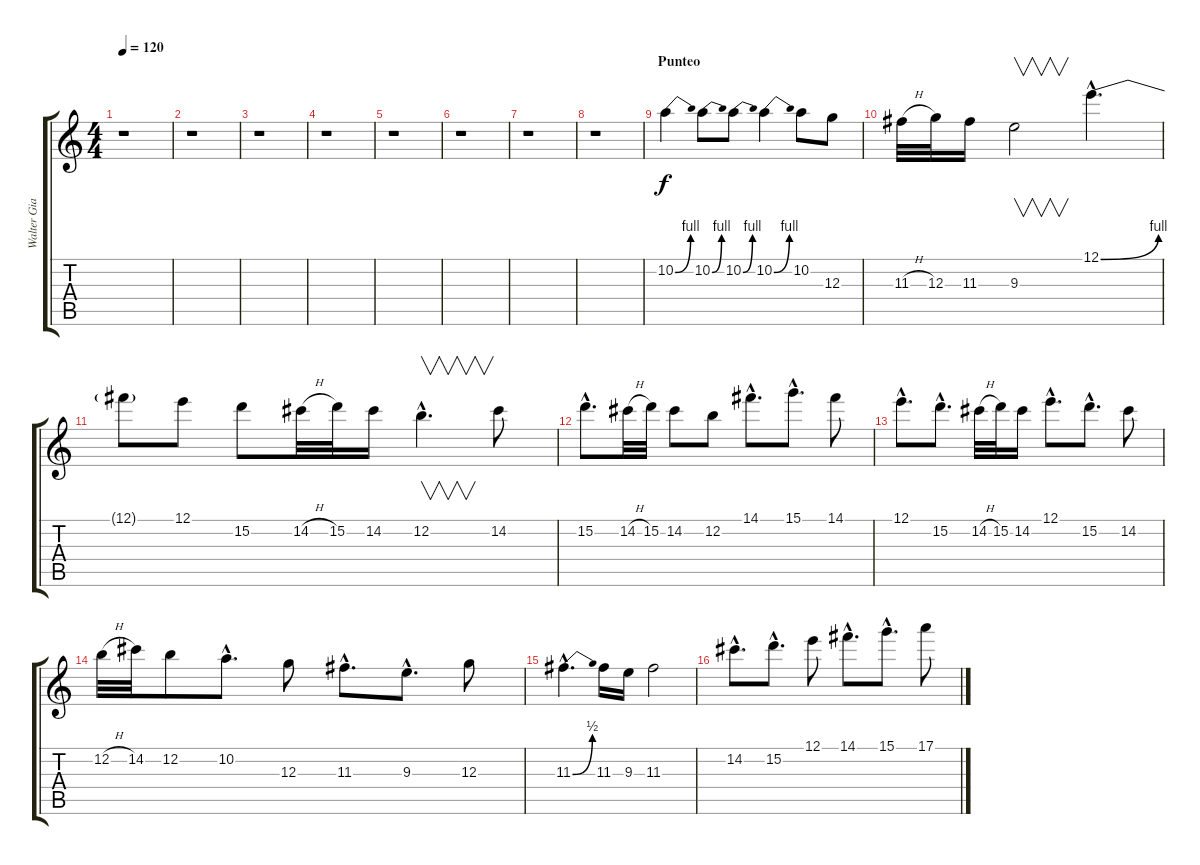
\track ("Walter Giardino" "Walter Gia") {instrument distortionguitar}
\staff {score tabs}
\tuning (E4 B3 G3 D3 A2 E2) {hide}
\ts (4 4)
\tempo 120
\clef g2
\ks c
r.1{dy f} |
r.1 |
r.1 |
r.1 |
r.1 |
r.1 |
r.1 |
r.1 |
\section ("" "Punteo")
10.2{be (bend 0 0 60 4)}.4 10.2{be (bend 0 0 60 4)}.8 10.2{be (bend 0 0 60 4)}.8 10.2{be (bend 0 0 60 4)}.4 10.2.8 12.3.8 |
11.3{h}.32 12.3.32 11.3.16 9.3.2{v} 12.1{be (bend 0 0 60 4) hac}.4{d} |
12.1{t}.8 12.1.8 15.2.8 14.2{h}.32 15.2.32 14.2.16 12.2{hac}.4{v d} 14.2.8 |
15.2{hac}.8{d} 14.2{h}.32 15.2.32 14.2.8 12.2.8 14.1{hac}.8{d} 15.1{hac}.8{d} 14.1.8 |
12.1{hac}.8{d} 15.2{hac}.8{d} 14.2{h}.32 15.2.32 14.2.16 12.1{hac}.8{d} 15.2{hac}.8{d} 14.2.8 |
12.2{h}.32 14.2.32 12.2.8 10.2{hac}.8{d} 12.3.8 11.3{hac}.8{d} 9.3{hac}.8{d} 12.3.8 |
11.3{be (bend 0 0 60 2) hac}.4{d} 11.3.16 9.3.16 11.3.2 |
14.2{hac}.8{d} 15.2{hac}.8{d} 12.1.8 14.1{hac}.8{d} 15.1{hac}.8{d} 17.1.8
